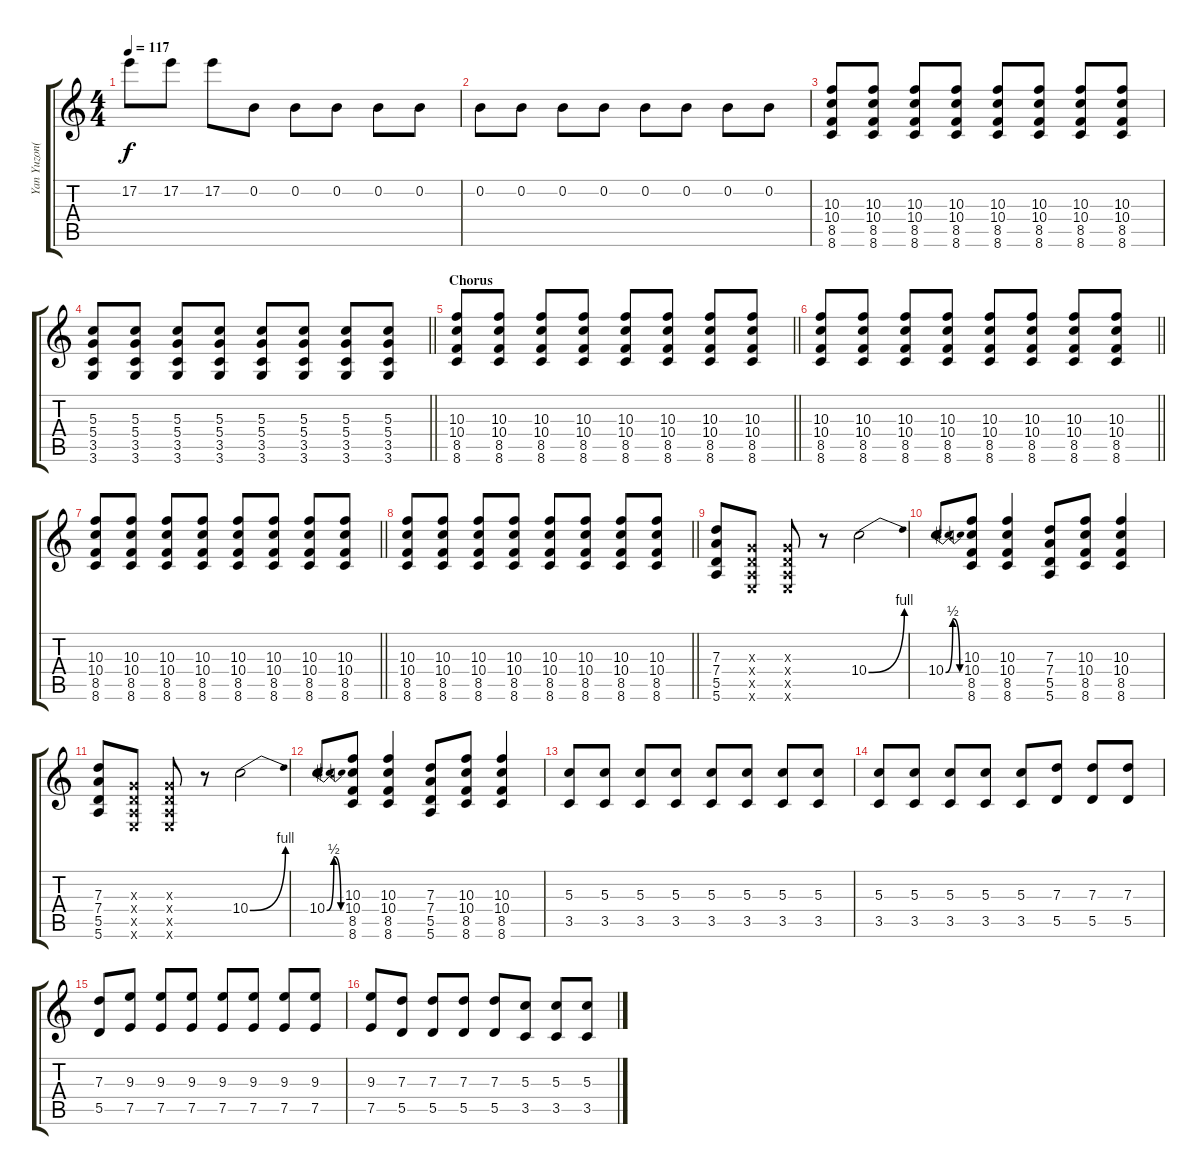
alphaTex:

\track ("Yan Yuzon(Lead)" "Yan Yuzon(") {instrument overdrivenguitar}
\staff {score tabs}
\tuning (E4 B3 G3 D3 A2 E2) {hide}
\ts (4 4)
\tempo 117
\clef g2
\ks c
17.2.8{dy f} 17.2.8 17.2.8 0.2.8 0.2.8 0.2.8 0.2.8 0.2.8 |
0.2.8 0.2.8 0.2.8 0.2.8 0.2.8 0.2.8 0.2.8 0.2.8 |
(10.3 10.4 8.5 8.6).8{volume 11 instrument distortionguitar} (10.3 10.4 8.5 8.6).8 (10.3 10.4 8.5 8.6).8 (10.3 10.4 8.5 8.6).8 (10.3 10.4 8.5 8.6).8 (10.3 10.4 8.5 8.6).8 (10.3 10.4 8.5 8.6).8 (10.3 10.4 8.5 8.6).8 |
\barLineRight lightlight
(5.3 5.4 3.5 3.6).8 (5.3 5.4 3.5 3.6).8 (5.3 5.4 3.5 3.6).8 (5.3 5.4 3.5 3.6).8 (5.3 5.4 3.5 3.6).8 (5.3 5.4 3.5 3.6).8 (5.3 5.4 3.5 3.6).8 (5.3 5.4 3.5 3.6).8 |
\section ("" "Chorus")
\barLineRight lightlight
(10.3 10.4 8.5 8.6).8 (10.3 10.4 8.5 8.6).8 (10.3 10.4 8.5 8.6).8 (10.3 10.4 8.5 8.6).8 (10.3 10.4 8.5 8.6).8 (10.3 10.4 8.5 8.6).8 (10.3 10.4 8.5 8.6).8 (10.3 10.4 8.5 8.6).8 |
\barLineRight lightlight
(10.3 10.4 8.5 8.6).8 (10.3 10.4 8.5 8.6).8 (10.3 10.4 8.5 8.6).8 (10.3 10.4 8.5 8.6).8 (10.3 10.4 8.5 8.6).8 (10.3 10.4 8.5 8.6).8 (10.3 10.4 8.5 8.6).8 (10.3 10.4 8.5 8.6).8 |
\barLineRight lightlight
(10.3 10.4 8.5 8.6).8 (10.3 10.4 8.5 8.6).8 (10.3 10.4 8.5 8.6).8 (10.3 10.4 8.5 8.6).8 (10.3 10.4 8.5 8.6).8 (10.3 10.4 8.5 8.6).8 (10.3 10.4 8.5 8.6).8 (10.3 10.4 8.5 8.6).8 |
\barLineRight lightlight
(10.3 10.4 8.5 8.6).8 (10.3 10.4 8.5 8.6).8 (10.3 10.4 8.5 8.6).8 (10.3 10.4 8.5 8.6).8 (10.3 10.4 8.5 8.6).8 (10.3 10.4 8.5 8.6).8 (10.3 10.4 8.5 8.6).8 (10.3 10.4 8.5 8.6).8 |
(7.3 7.4 5.5 5.6).8 (0.3{x} 0.4{x} 0.5{x} 0.6{x}).8 (0.3{x} 0.4{x} 0.5{x} 0.6{x}).8 r.8 10.4{be (bend 0 0 60 4)}.2{volume 7 instrument distortionguitar} |
10.4{be (bendrelease 0 0 30 2 30 2 60 0)}.8{volume 3 instrument distortionguitar} (10.3 10.4 8.5 8.6).8 (10.3 10.4 8.5 8.6).4 (7.3 7.4 5.5 5.6).8 (10.3 10.4 8.5 8.6).8 (10.3 10.4 8.5 8.6).4 |
(7.3 7.4 5.5 5.6).8 (0.3{x} 0.4{x} 0.5{x} 0.6{x}).8 (0.3{x} 0.4{x} 0.5{x} 0.6{x}).8 r.8 10.4{be (bend 0 0 60 4)}.2{volume 7 instrument distortionguitar} |
10.4{be (bendrelease 0 0 30 2 30 2 60 0)}.8{volume 3 instrument distortionguitar} (10.3 10.4 8.5 8.6).8 (10.3 10.4 8.5 8.6).4 (7.3 7.4 5.5 5.6).8 (10.3 10.4 8.5 8.6).8 (10.3 10.4 8.5 8.6).4 |
(5.3 3.5).8{volume 13 instrument overdrivenguitar} (5.3 3.5).8 (5.3 3.5).8 (5.3 3.5).8 (5.3 3.5).8 (5.3 3.5).8 (5.3 3.5).8 (5.3 3.5).8 |
(5.3 3.5).8 (5.3 3.5).8 (5.3 3.5).8 (5.3 3.5).8 (5.3 3.5).8 (7.3 5.5).8 (7.3 5.5).8 (7.3 5.5).8 |
(7.3 5.5).8 (9.3 7.5).8 (9.3 7.5).8 (9.3 7.5).8 (9.3 7.5).8 (9.3 7.5).8 (9.3 7.5).8 (9.3 7.5).8 |
(9.3 7.5).8 (7.3 5.5).8 (7.3 5.5).8 (7.3 5.5).8 (7.3 5.5).8 (5.3 3.5).8 (5.3 3.5).8 (5.3 3.5).8
